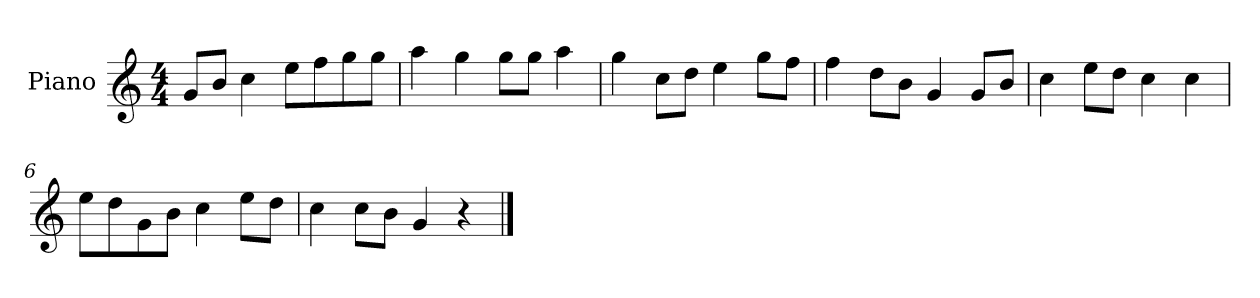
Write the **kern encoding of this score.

**kern
*part1
*staff1
*I"Piano
*I'P-no
*clefG2
*k[]
*M4/4
*MM90
=1
8g/L
8b/J
4cc\
8ee\L
8ff\
8gg\
8gg\J
=2
4aa\
4gg\
8gg\L
8gg\J
4aa\
=3
4gg\
8cc\L
8dd\J
4ee\
8gg\L
8ff\J
=4
4ff\
8dd\L
8b\J
4g/
8g/L
8b/J
=5
4cc\
8ee\L
8dd\J
4cc\
4cc\
=6
8ee\L
8dd\
8g\
8b\J
4cc\
8ee\L
8dd\J
!!LO:LB:g=z
=7
4cc\
8cc\L
8b\J
4g/
4r
==
*-
